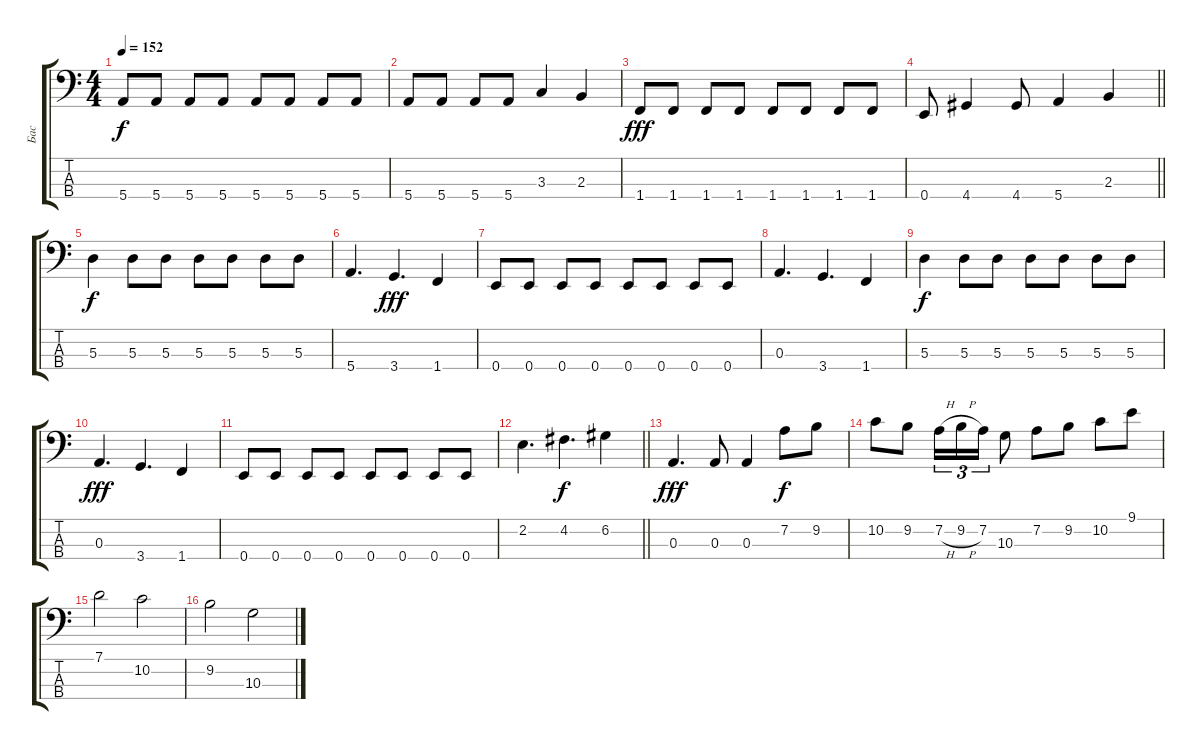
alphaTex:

\track ("Бас" "Бас") {instrument electricbasspick}
\staff {score tabs}
\tuning (G2 D2 A1 E1) {hide}
\ts (4 4)
\tempo 152
\clef f4
\ks c
5.4.8{dy f} 5.4.8 5.4.8 5.4.8 5.4.8 5.4.8 5.4.8 5.4.8 |
5.4.8 5.4.8 5.4.8 5.4.8 3.3.4 2.3.4 |
1.4.8{dy fff} 1.4.8 1.4.8 1.4.8 1.4.8 1.4.8 1.4.8 1.4.8 |
\barLineRight lightlight
0.4.8 4.4.4 4.4.8 5.4.4 2.3.4 |
5.3.4{dy f} 5.3.8 5.3.8 5.3.8 5.3.8 5.3.8 5.3.8 |
5.4.4{d} 3.4.4{d dy fff} 1.4.4 |
0.4.8 0.4.8 0.4.8 0.4.8 0.4.8 0.4.8 0.4.8 0.4.8 |
0.3.4{d} 3.4.4{d} 1.4.4 |
5.3.4{dy f} 5.3.8 5.3.8 5.3.8 5.3.8 5.3.8 5.3.8 |
0.3.4{d dy fff} 3.4.4{d} 1.4.4 |
0.4.8 0.4.8 0.4.8 0.4.8 0.4.8 0.4.8 0.4.8 0.4.8 |
\barLineRight lightlight
2.2.4{d} 4.2.4{d dy f} 6.2.4 |
0.3.4{d dy fff} 0.3.8 0.3.4 7.2.8{dy f} 9.2.8 |
10.2.8 9.2.8 7.2{h}.16{tu (3 2)} 9.2{h}.16{tu (3 2)} 7.2.16{tu (3 2)} 10.3.8 7.2.8 9.2.8 10.2.8 9.1.8 |
7.1.2 10.2.2 |
9.2.2 10.3.2
